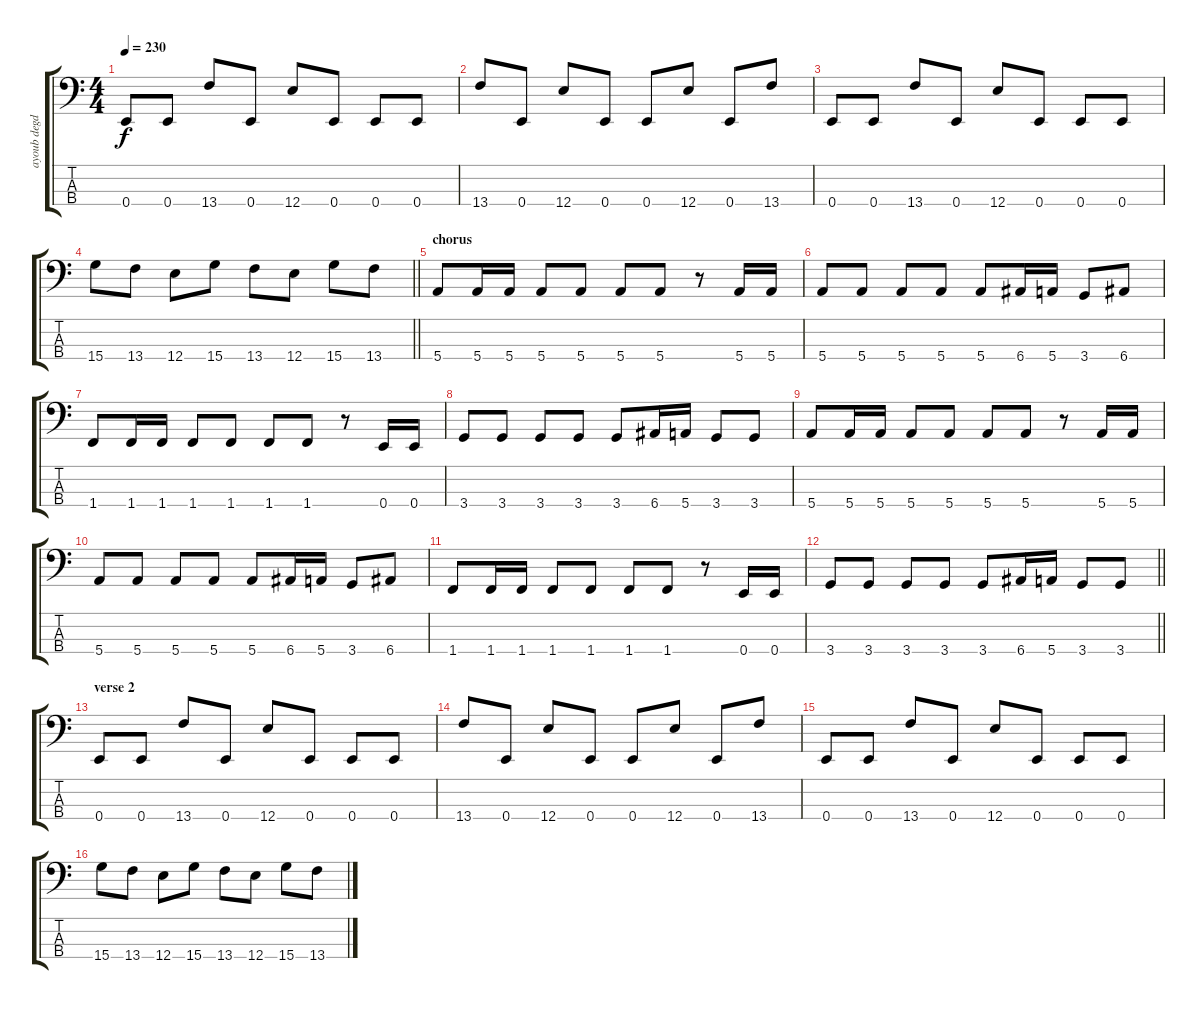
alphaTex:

\track ("ayoub degdag" "ayoub degd") {instrument electricbassfinger}
\staff {score tabs}
\tuning (G2 D2 A1 E1) {hide}
\ts (4 4)
\tempo 230
\clef f4
\ks c
0.4.8{dy f} 0.4.8 13.4.8 0.4.8 12.4.8 0.4.8 0.4.8 0.4.8 |
13.4.8 0.4.8 12.4.8 0.4.8 0.4.8 12.4.8 0.4.8 13.4.8 |
0.4.8 0.4.8 13.4.8 0.4.8 12.4.8 0.4.8 0.4.8 0.4.8 |
\barLineRight lightlight
15.4.8 13.4.8 12.4.8 15.4.8 13.4.8 12.4.8 15.4.8 13.4.8 |
\section ("" "chorus")
5.4.8 5.4.16 5.4.16 5.4.8 5.4.8 5.4.8 5.4.8 r.8 5.4.16 5.4.16 |
5.4.8 5.4.8 5.4.8 5.4.8 5.4.8 6.4.16 5.4.16 3.4.8 6.4.8 |
1.4.8 1.4.16 1.4.16 1.4.8 1.4.8 1.4.8 1.4.8 r.8 0.4.16 0.4.16 |
3.4.8 3.4.8 3.4.8 3.4.8 3.4.8 6.4.16 5.4.16 3.4.8 3.4.8 |
5.4.8 5.4.16 5.4.16 5.4.8 5.4.8 5.4.8 5.4.8 r.8 5.4.16 5.4.16 |
5.4.8 5.4.8 5.4.8 5.4.8 5.4.8 6.4.16 5.4.16 3.4.8 6.4.8 |
1.4.8 1.4.16 1.4.16 1.4.8 1.4.8 1.4.8 1.4.8 r.8 0.4.16 0.4.16 |
\barLineRight lightlight
3.4.8 3.4.8 3.4.8 3.4.8 3.4.8 6.4.16 5.4.16 3.4.8 3.4.8 |
\section ("" "verse 2")
0.4.8 0.4.8 13.4.8 0.4.8 12.4.8 0.4.8 0.4.8 0.4.8 |
13.4.8 0.4.8 12.4.8 0.4.8 0.4.8 12.4.8 0.4.8 13.4.8 |
0.4.8 0.4.8 13.4.8 0.4.8 12.4.8 0.4.8 0.4.8 0.4.8 |
15.4.8 13.4.8 12.4.8 15.4.8 13.4.8 12.4.8 15.4.8 13.4.8
